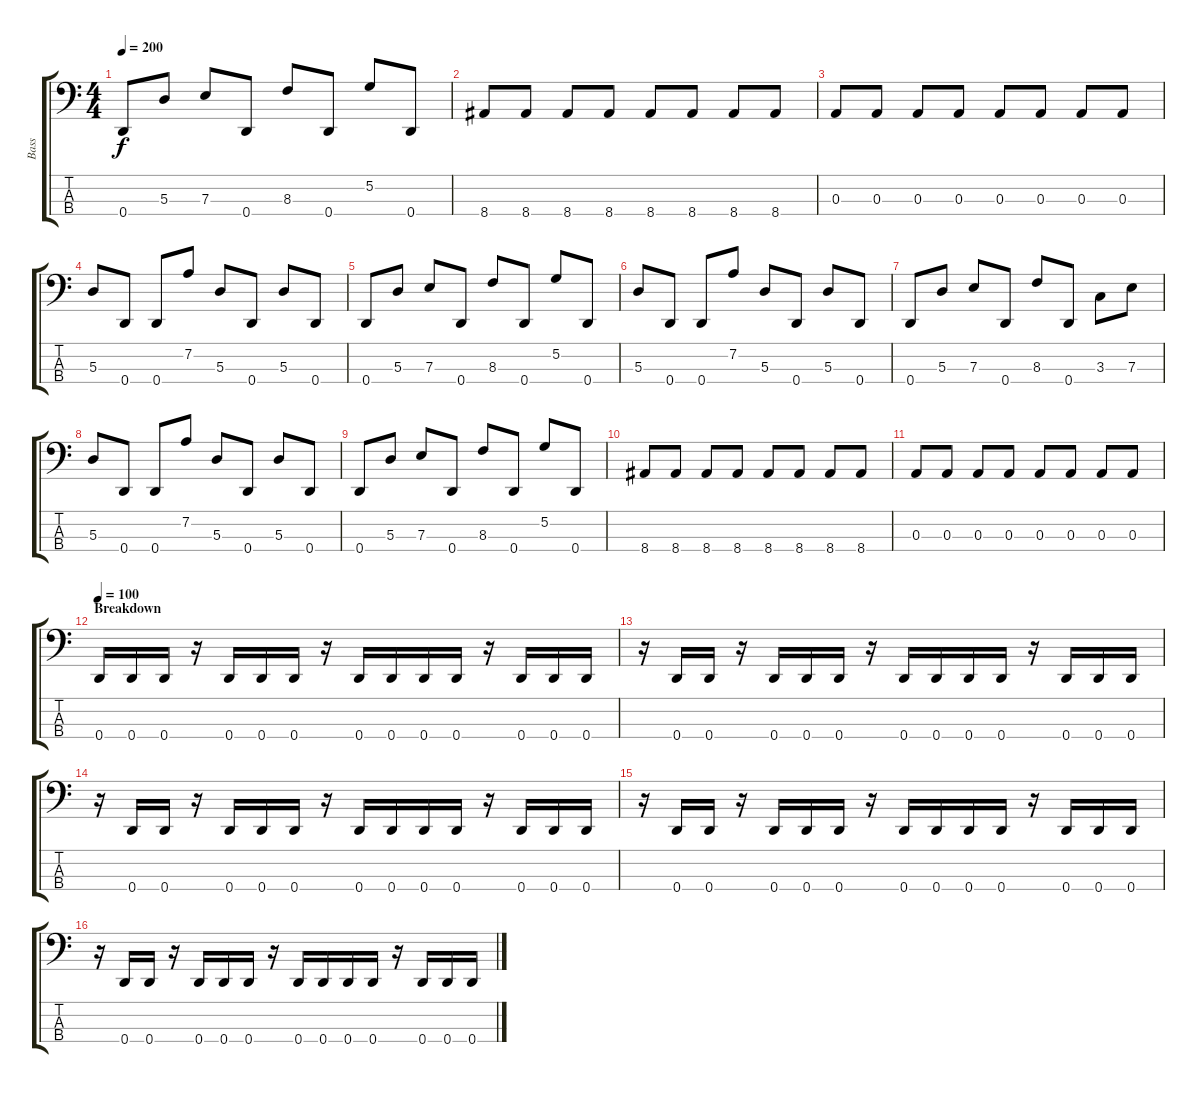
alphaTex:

\track ("Bass" "Bass") {instrument electricbasspick}
\staff {score tabs}
\tuning (G2 D2 A1 D1) {hide}
\ts (4 4)
\tempo 200
\clef f4
\ks c
0.4.8{dy f} 5.3.8 7.3.8 0.4.8 8.3.8 0.4.8 5.2.8 0.4.8 |
8.4.8 8.4.8 8.4.8 8.4.8 8.4.8 8.4.8 8.4.8 8.4.8 |
0.3.8 0.3.8 0.3.8 0.3.8 0.3.8 0.3.8 0.3.8 0.3.8 |
5.3.8 0.4.8 0.4.8 7.2.8 5.3.8 0.4.8 5.3.8 0.4.8 |
0.4.8 5.3.8 7.3.8 0.4.8 8.3.8 0.4.8 5.2.8 0.4.8 |
5.3.8 0.4.8 0.4.8 7.2.8 5.3.8 0.4.8 5.3.8 0.4.8 |
0.4.8 5.3.8 7.3.8 0.4.8 8.3.8 0.4.8 3.3.8 7.3.8 |
5.3.8 0.4.8 0.4.8 7.2.8 5.3.8 0.4.8 5.3.8 0.4.8 |
0.4.8 5.3.8 7.3.8 0.4.8 8.3.8 0.4.8 5.2.8 0.4.8 |
8.4.8 8.4.8 8.4.8 8.4.8 8.4.8 8.4.8 8.4.8 8.4.8 |
0.3.8 0.3.8 0.3.8 0.3.8 0.3.8 0.3.8 0.3.8 0.3.8 |
\section ("" "Breakdown")
\tempo 100
0.4.16 0.4.16 0.4.16 r.16 0.4.16 0.4.16 0.4.16 r.16 0.4.16 0.4.16 0.4.16 0.4.16 r.16 0.4.16 0.4.16 0.4.16 |
r.16 0.4.16 0.4.16 r.16 0.4.16 0.4.16 0.4.16 r.16 0.4.16 0.4.16 0.4.16 0.4.16 r.16 0.4.16 0.4.16 0.4.16 |
r.16 0.4.16 0.4.16 r.16 0.4.16 0.4.16 0.4.16 r.16 0.4.16 0.4.16 0.4.16 0.4.16 r.16 0.4.16 0.4.16 0.4.16 |
r.16 0.4.16 0.4.16 r.16 0.4.16 0.4.16 0.4.16 r.16 0.4.16 0.4.16 0.4.16 0.4.16 r.16 0.4.16 0.4.16 0.4.16 |
r.16 0.4.16 0.4.16 r.16 0.4.16 0.4.16 0.4.16 r.16 0.4.16 0.4.16 0.4.16 0.4.16 r.16 0.4.16 0.4.16 0.4.16
